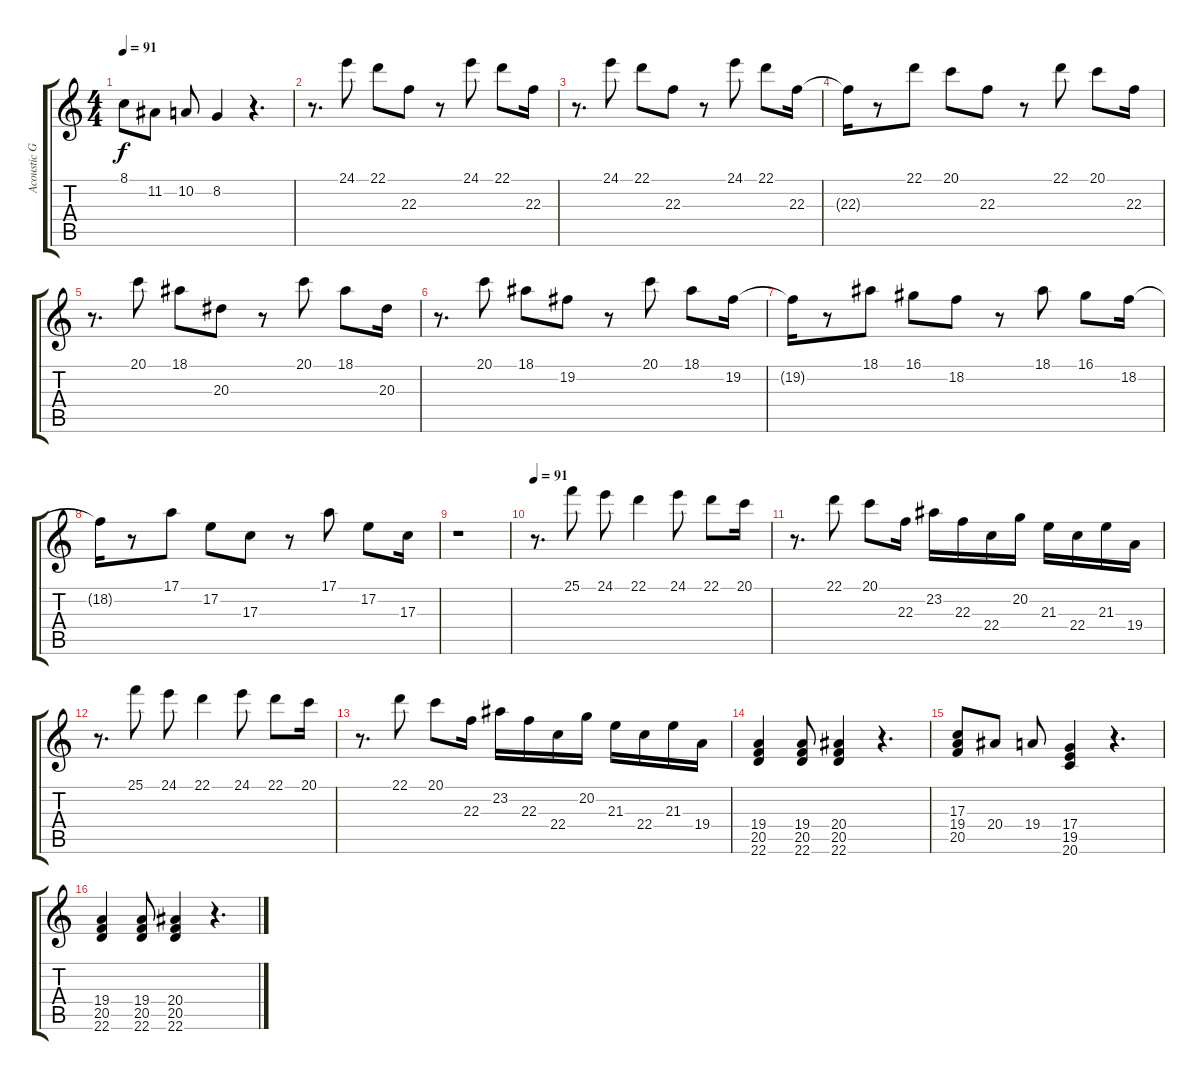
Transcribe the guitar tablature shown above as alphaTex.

\track ("Acoustic Grand Piano" "Acoustic G") {instrument acousticgrandpiano}
\staff {score tabs}
\tuning (E4 B3 G3 D3 A2 E2) {hide}
\ts (4 4)
\tempo 91
\clef g2
\ks c
8.1.8{dy f} 11.2.8 10.2.8 8.2.4 r.4{d} |
r.8{d} 24.1.8 22.1.8 22.3.8 r.8 24.1.8 22.1.8 22.3.16 |
r.8{d} 24.1.8 22.1.8 22.3.8 r.8 24.1.8 22.1.8 22.3.16 |
22.3{t}.16 r.8 22.1.8 20.1.8 22.3.8 r.8 22.1.8 20.1.8 22.3.16 |
r.8{d} 20.1.8 18.1.8 20.3.8 r.8 20.1.8 18.1.8 20.3.16 |
r.8{d} 20.1.8 18.1.8 19.2.8 r.8 20.1.8 18.1.8 19.2.16 |
19.2{t}.16 r.8 18.1.8 16.1.8 18.2.8 r.8 18.1.8 16.1.8 18.2.16 |
18.2{t}.16 r.8 17.1.8 17.2.8 17.3.8 r.8 17.1.8 17.2.8 17.3.16 |
r.1 |
\tempo 91
r.8{d} 25.1.8 24.1.8 22.1.4 24.1.8 22.1.8 20.1.16 |
r.8{d} 22.1.8 20.1.8 22.3.16 23.2.16 22.3.16 22.4.16 20.2.16 21.3.16 22.4.16 21.3.16 19.4.16 |
r.8{d} 25.1.8 24.1.8 22.1.4 24.1.8 22.1.8 20.1.16 |
r.8{d} 22.1.8 20.1.8 22.3.16 23.2.16 22.3.16 22.4.16 20.2.16 21.3.16 22.4.16 21.3.16 19.4.16 |
(19.4 20.5 22.6).4 (19.4 20.5 22.6).8 (20.4 20.5 22.6).4 r.4{d} |
(17.3 19.4 20.5).8 20.4.8 19.4.8 (17.4 19.5 20.6).4 r.4{d} |
(19.4 20.5 22.6).4 (19.4 20.5 22.6).8 (20.4 20.5 22.6).4 r.4{d}
